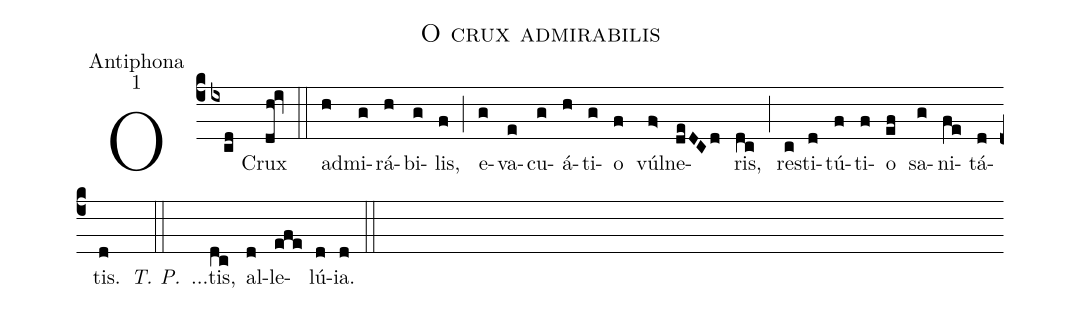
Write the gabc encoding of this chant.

name:O crux admirabilis;
office-part:Antiphona;
mode:1;
%%
(c4) O(ixcd) Crux(dh!iv) (::)
ad(h)mi(g)rá(h)bi(g)lis,(f) (;) e(g)va(e)cu(g)á(h)ti(g)o(f) vúl(f>)ne(deDCd)ris,(dc) (;) re(c)sti(d)tú(f)ti(f)o(ef) sa(g)ni(fe)tá(d)tis.(d) <i>T. P.</i>(::) ...tis,(dc) al(d)le(efe)lú(d)ia.(d) (::)
